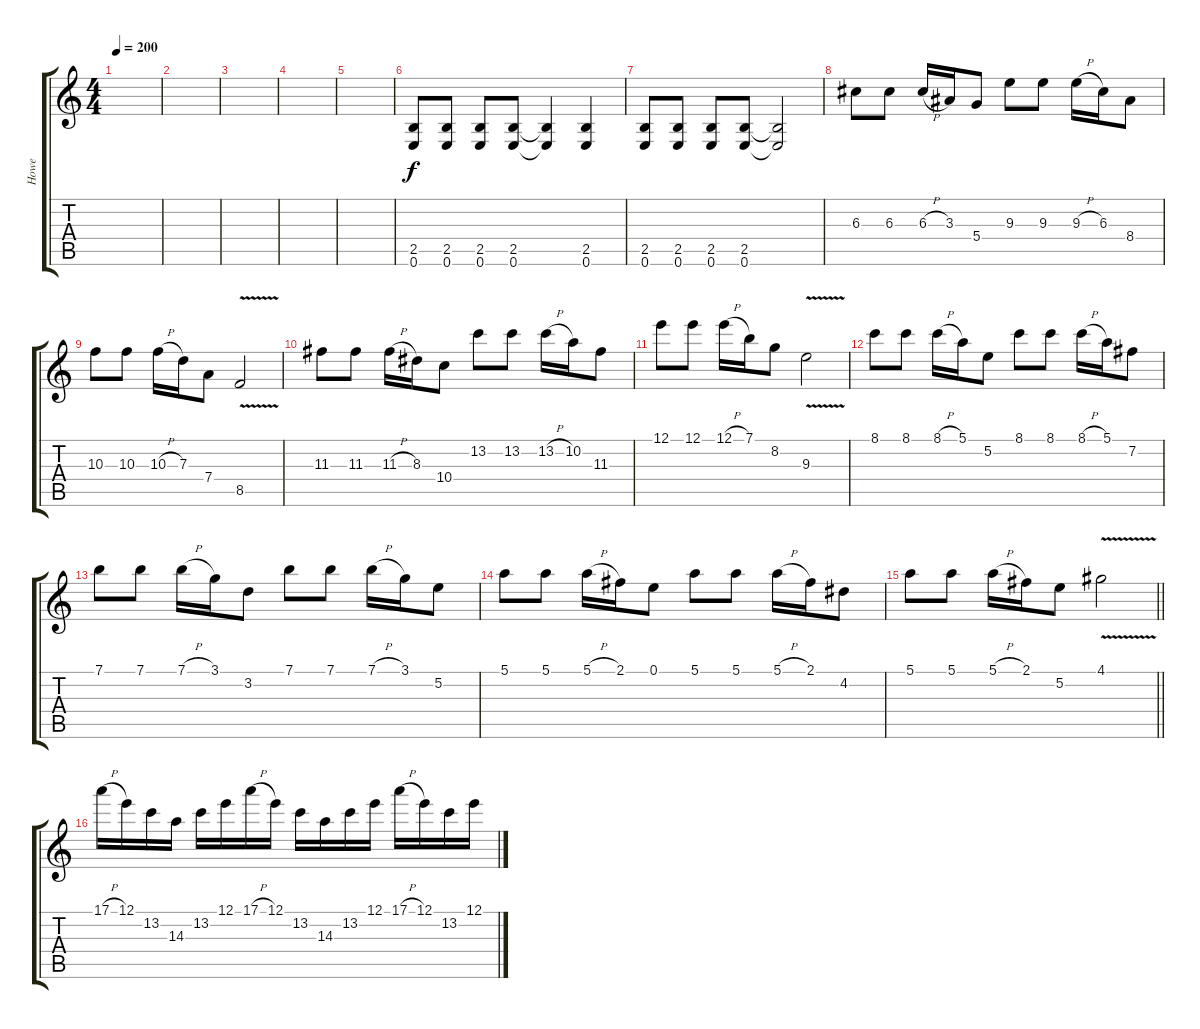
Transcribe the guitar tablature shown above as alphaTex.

\track ("Howe" "Howe") {instrument distortionguitar}
\staff {score tabs}
\tuning (E4 B3 G3 D3 A2 E2) {hide}
\ts (4 4)
\tempo 200
\clef g2
\ks c
|
|
|
|
|
(2.5 0.6).8{dy f} (2.5 0.6).8 (2.5 0.6).8 (2.5 0.6).8 (2.5{t} 0.6{t}).4 (2.5 0.6).4 |
(2.5 0.6).8 (2.5 0.6).8 (2.5 0.6).8 (2.5 0.6).8 (2.5{t} 0.6{t}).2 |
6.3.8 6.3.8 6.3{h}.16 3.3.16 5.4.8 9.3.8 9.3.8 9.3{h}.16 6.3.16 8.4.8 |
10.3.8 10.3.8 10.3{h}.16 7.3.16 7.4.8 8.5{v}.2 |
11.3.8 11.3.8 11.3{h}.16 8.3.16 10.4.8 13.2.8 13.2.8 13.2{h}.16 10.2.16 11.3.8 |
12.1.8 12.1.8 12.1{h}.16 7.1.16 8.2.8 9.3{v}.2 |
8.1.8 8.1.8 8.1{h}.16 5.1.16 5.2.8 8.1.8 8.1.8 8.1{h}.16 5.1.16 7.2.8 |
7.1.8 7.1.8 7.1{h}.16 3.1.16 3.2.8 7.1.8 7.1.8 7.1{h}.16 3.1.16 5.2.8 |
5.1.8 5.1.8 5.1{h}.16 2.1.16 0.1.8 5.1.8 5.1.8 5.1{h}.16 2.1.16 4.2.8 |
\barLineRight lightlight
5.1.8 5.1.8 5.1{h}.16 2.1.16 5.2.8 4.1{v}.2 |
17.1{h}.16 12.1.16 13.2.16 14.3.16 13.2.16 12.1.16 17.1{h}.16 12.1.16 13.2.16 14.3.16 13.2.16 12.1.16 17.1{h}.16 12.1.16 13.2.16 12.1.16
